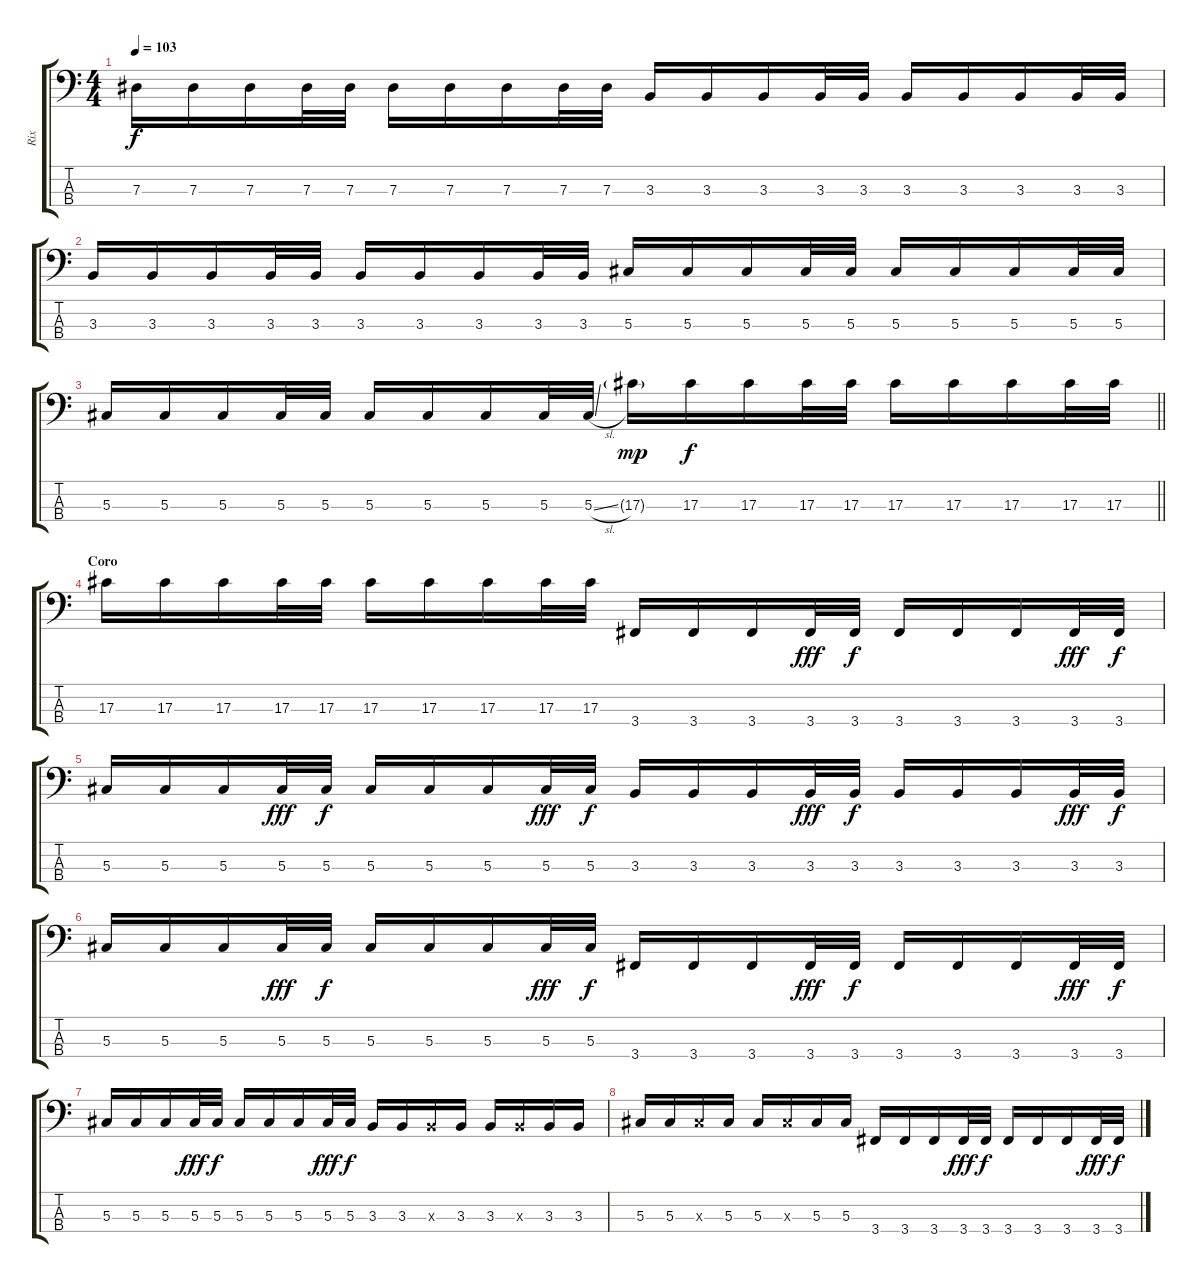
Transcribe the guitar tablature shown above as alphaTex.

\track ("Rix" "Rix") {instrument electricbasspick}
\staff {score tabs}
\tuning (Gb2 Db2 Ab1 Eb1) {hide}
\ts (4 4)
\tempo 103
\clef f4
\ks c
7.3.16{dy f} 7.3.16 7.3.16 7.3.32 7.3.32 7.3.16 7.3.16 7.3.16 7.3.32 7.3.32 3.3.16 3.3.16 3.3.16 3.3.32 3.3.32 3.3.16 3.3.16 3.3.16 3.3.32 3.3.32 |
3.3.16 3.3.16 3.3.16 3.3.32 3.3.32 3.3.16 3.3.16 3.3.16 3.3.32 3.3.32 5.3.16 5.3.16 5.3.16 5.3.32 5.3.32 5.3.16 5.3.16 5.3.16 5.3.32 5.3.32 |
\barLineRight lightlight
5.3.16 5.3.16 5.3.16 5.3.32 5.3.32 5.3.16 5.3.16 5.3.16 5.3.32 5.3{sl}.32 17.3{g}.16{dy mp} 17.3.16{dy f} 17.3.16 17.3.32 17.3.32 17.3.16 17.3.16 17.3.16 17.3.32 17.3.32 |
\section ("" "Coro")
17.3.16 17.3.16 17.3.16 17.3.32 17.3.32 17.3.16 17.3.16 17.3.16 17.3.32 17.3.32 3.4.16 3.4.16 3.4.16 3.4.32{dy fff} 3.4.32{dy f} 3.4.16 3.4.16 3.4.16 3.4.32{dy fff} 3.4.32{dy f} |
5.3.16 5.3.16 5.3.16 5.3.32{dy fff} 5.3.32{dy f} 5.3.16 5.3.16 5.3.16 5.3.32{dy fff} 5.3.32{dy f} 3.3.16 3.3.16 3.3.16 3.3.32{dy fff} 3.3.32{dy f} 3.3.16 3.3.16 3.3.16 3.3.32{dy fff} 3.3.32{dy f} |
5.3.16 5.3.16 5.3.16 5.3.32{dy fff} 5.3.32{dy f} 5.3.16 5.3.16 5.3.16 5.3.32{dy fff} 5.3.32{dy f} 3.4.16 3.4.16 3.4.16 3.4.32{dy fff} 3.4.32{dy f} 3.4.16 3.4.16 3.4.16 3.4.32{dy fff} 3.4.32{dy f} |
5.3.16 5.3.16 5.3.16 5.3.32{dy fff} 5.3.32{dy f} 5.3.16 5.3.16 5.3.16 5.3.32{dy fff} 5.3.32{dy f} 3.3.16 3.3.16 3.3{x}.16 3.3.16 3.3.16 3.3{x}.16 3.3.16 3.3.16 |
5.3.16 5.3.16 5.3{x}.16 5.3.16 5.3.16 5.3{x}.16 5.3.16 5.3.16 3.4.16 3.4.16 3.4.16 3.4.32{dy fff} 3.4.32{dy f} 3.4.16 3.4.16 3.4.16 3.4.32{dy fff} 3.4.32{dy f}
